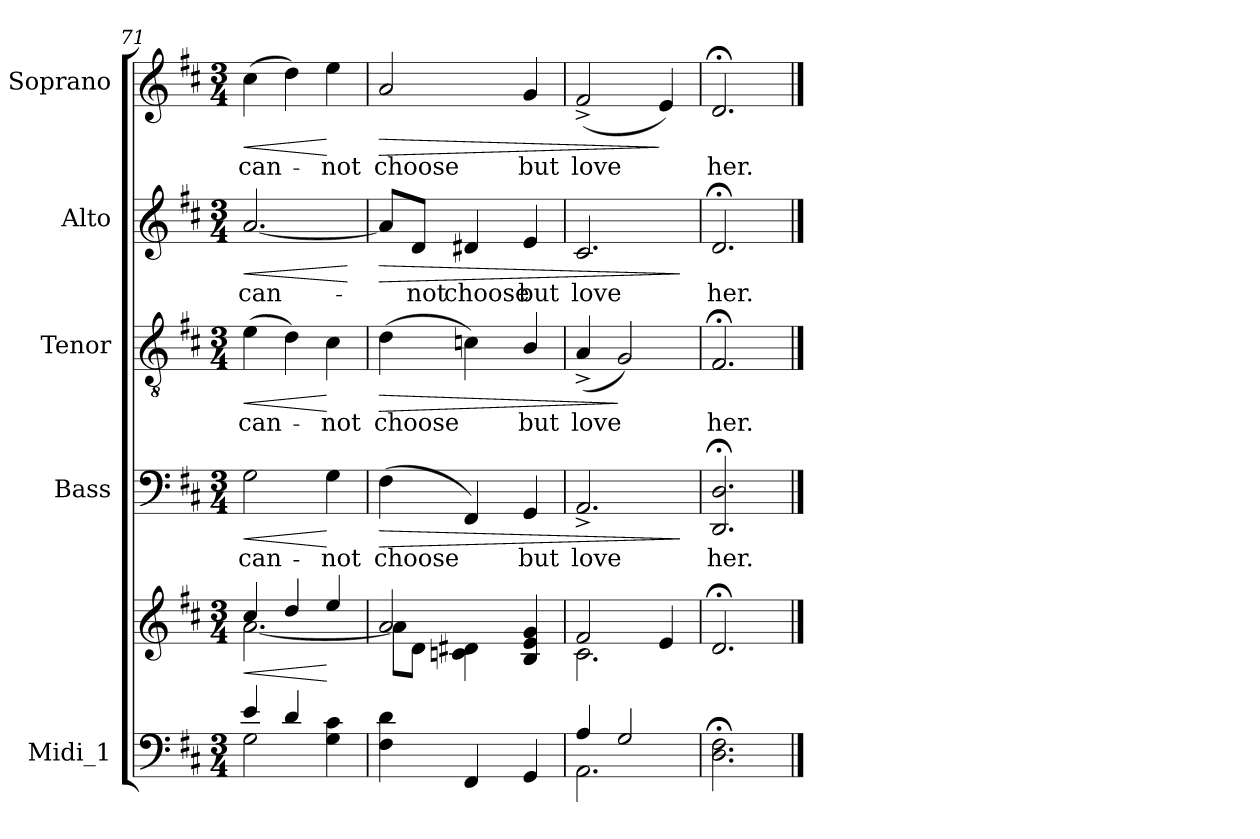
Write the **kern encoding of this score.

**kern	**kern	**dynam	**kern	**text	**dynam	**kern	**text	**dynam	**kern	**text	**dynam	**kern	**text	**dynam
*part5	*part5	*part5	*part4	*part4	*part4	*part3	*part3	*part3	*part2	*part2	*part2	*part1	*part1	*part1
*staff6	*staff5	*staff5/6	*staff4	*staff4	*staff4	*staff3	*staff3	*staff3	*staff2	*staff2	*staff2	*staff1	*staff1	*staff1
*I"Midi_1	*	*	*I"Bass	*	*	*I"Tenor	*	*	*I"Alto	*	*	*I"Soprano	*	*
*	*	*	*I'B	*	*	*I'T	*	*	*I'A	*	*	*I'S	*	*
*clefF4	*clefG2	*	*clefF4	*	*	*clefGv2	*	*	*clefG2	*	*	*clefG2	*	*
*k[f#c#]	*k[f#c#]	*	*k[f#c#]	*	*	*k[f#c#]	*	*	*k[f#c#]	*	*	*k[f#c#]	*	*
*D:	*D:	*	*D:	*	*	*D:	*	*	*D:	*	*	*D:	*	*
*M3/4	*M3/4	*	*M3/4	*	*	*M3/4	*	*	*M3/4	*	*	*M3/4	*	*
=71	=71	=71	=71	=71	=71	=71	=71	=71	=71	=71	=71	=71	=71	=71
*^	*	*	*	*	*	*	*	*	*	*	*	*	*	*
!	!	!	!LO:HP:b	!	!LO:LY:b	!LO:HP:b	!	!LO:LY:b	!LO:HP:b	!	!LO:LY:b	!LO:HP:b	!	!LO:LY:b	!LO:HP:b
*	*	*^	*	*	*	*	*	*	*	*	*	*	*	*	*
4e/	2G\	4cc#/	[2.a\	<	2G	can-	<	(>4e	can-	<	[2.a	can-	<	(>4cc#	can-	<
4d/	.	4dd/	.	.	.	.	.	4d)	.	.	.	.	.	4dd)	.	.
!	!	!	!	!	!	!LO:LY:b	!	!	!LO:LY:b	!	!	!	!	!	!LO:LY:b	!
4ryy	4G\ 4c#\	4ee/	.	[	4G	-not	[	4c#	not	[	.	.	.	4ee	not	[
*v	*v	*	*	*	*	*	*	*	*	*	*	*	*	*	*	*
*	*v	*v	*	*	*	*	*	*	*	*	*	*	*	*	*
.	.	.	.	.	.	.	.	.	.	.	[	.	.	.
=72	=72	=72	=72	=72	=72	=72	=72	=72	=72	=72	=72	=72	=72	=72
*^	*^	*	*	*	*	*	*	*	*	*	*	*	*	*
!	!	!	!	!	!	!LO:LY:b	!LO:HP:b	!	!LO:LY:b	!LO:HP:b	!	!	!LO:HP:b	!	!LO:LY:b	!LO:HP:b
2.ryy	4F#\ 4d\	2a/	8a\L]	.	(<4F#	choose	>	(>4d	choose	>	8a/L]	.	>	2a	choose	>
!	!	!	!	!	!	!	!	!	!	!	!	!LO:LY:b	!	!	!	!
.	.	.	8d\J	.	.	.	.	.	.	.	8d/J	not	.	.	.	.
!	!	!	!	!	!	!	!	!	!	!	!	!LO:LY:b	!	!	!	!
.	4FF#/	.	4cn\ 4d#X\	.	4FF#)	.	.	4cn)	.	.	4d#X	choose	.	.	.	.
!	!	!	!	!	!	!LO:LY:b	!	!	!LO:LY:b	!	!	!LO:LY:b	!	!	!LO:LY:b	!
.	4GG/	4B/ 4e/ 4g/	4ryy	.	4GG	but	.	4B/	but	.	4e	but	.	4g	but	.
=73	=73	=73	=73	=73	=73	=73	=73	=73	=73	=73	=73	=73	=73	=73	=73	=73
!	!	!	!	!	!	!LO:LY:b	!	!	!LO:LY:b	!	!	!LO:LY:b	!	!	!LO:LY:b	!
4A/	2.AA\	2f#/	2.c#\	.	2.AA^	love	.	(<4A^	love	.	2.c#	love	.	(<2f#^	love	.
2G/	.	.	.	.	.	.	.	2G)	.	]	.	.	.	.	.	.
.	.	4e/	.	.	.	.	.	.	.	.	.	.	.	4e)	.	]
*v	*v	*	*	*	*	*	*	*	*	*	*	*	*	*	*	*
*	*v	*v	*	*	*	*	*	*	*	*	*	*	*	*	*
.	.	.	.	.	]	.	.	.	.	.	]	.	.	.
=74	=74	=74	=74	=74	=74	=74	=74	=74	=74	=74	=74	=74	=74	=74
*^	*	*	*	*	*	*	*	*	*	*	*	*	*	*
!	!LO:N:vis=1	!	!	!	!LO:LY:b	!	!	!LO:LY:b	!	!	!LO:LY:b	!	!	!LO:LY:b	!
*	*	*^	*	*	*	*	*	*	*	*	*	*	*	*	*
2.D\;< 2.F#\;<	2.ryy	2.d;</	2.ryy	.	2.DD;< 2.D;<	her.	.	2.F#;<	her.	.	2.d;<	her.	.	2.d;<	her.	.
*v	*v	*	*	*	*	*	*	*	*	*	*	*	*	*	*	*
*	*v	*v	*	*	*	*	*	*	*	*	*	*	*	*	*
==	==	==	==	==	==	==	==	==	==	==	==	==	==	==
*-	*-	*-	*-	*-	*-	*-	*-	*-	*-	*-	*-	*-	*-	*-
